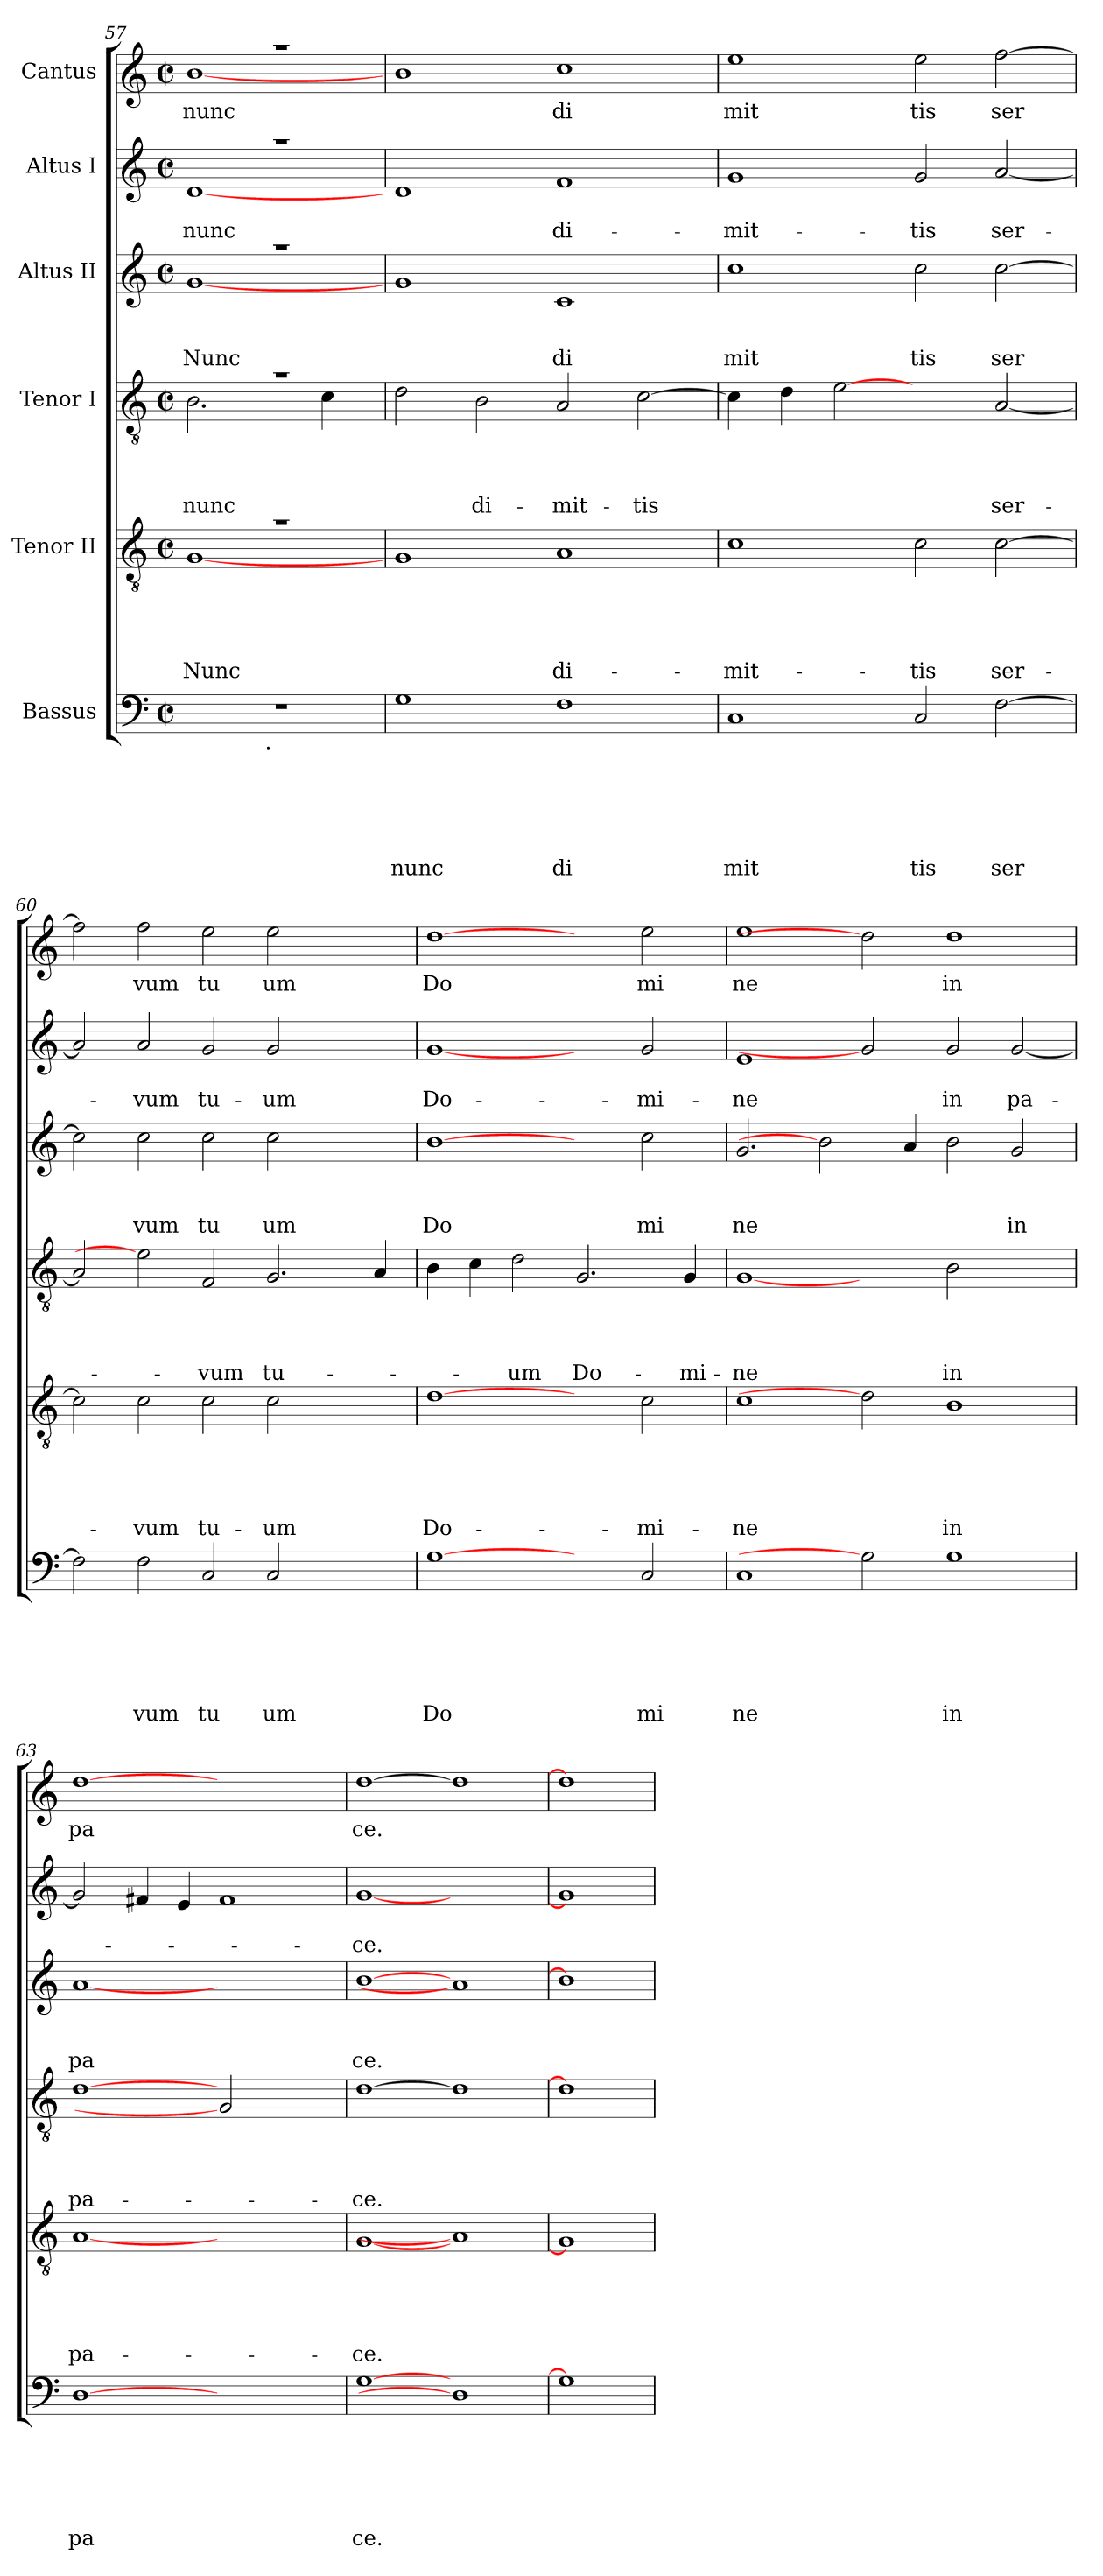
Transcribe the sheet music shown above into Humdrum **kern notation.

**kern	**text	**text	**text	**text	**text	**text	**kern	**text	**text	**text	**text	**text	**kern	**text	**text	**text	**text	**kern	**text	**text	**text	**kern	**text	**text	**kern	**text
*part6	*part6	*part6	*part6	*part6	*part6	*part6	*part5	*part5	*part5	*part5	*part5	*part5	*part4	*part4	*part4	*part4	*part4	*part3	*part3	*part3	*part3	*part2	*part2	*part2	*part1	*part1
*staff6	*staff6	*staff6	*staff6	*staff6	*staff6	*staff6	*staff5	*staff5	*staff5	*staff5	*staff5	*staff5	*staff4	*staff4	*staff4	*staff4	*staff4	*staff3	*staff3	*staff3	*staff3	*staff2	*staff2	*staff2	*staff1	*staff1
*I"Bassus	*	*	*	*	*	*	*I"Tenor II	*	*	*	*	*	*I"Tenor I	*	*	*	*	*I"Altus II	*	*	*	*I"Altus I	*	*	*I"Cantus	*
*clefF4	*	*	*	*	*	*	*clefGv2	*	*	*	*	*	*clefGv2	*	*	*	*	*clefG2	*	*	*	*clefG2	*	*	*clefG2	*
*k[]	*	*	*	*	*	*	*k[]	*	*	*	*	*	*k[]	*	*	*	*	*k[]	*	*	*	*k[]	*	*	*k[]	*
*C:	*	*	*	*	*	*	*C:	*	*	*	*	*	*C:	*	*	*	*	*C:	*	*	*	*C:	*	*	*C:	*
*M2/2	*	*	*	*	*	*	*M2/2	*	*	*	*	*	*M2/2	*	*	*	*	*M2/2	*	*	*	*M2/2	*	*	*M2/2	*
*met(c|)	*	*	*	*	*	*	*met(c|)	*	*	*	*	*	*met(c|)	*	*	*	*	*met(c|)	*	*	*	*met(c|)	*	*	*met(c|)	*
=57	=57	=57	=57	=57	=57	=57	=57	=57	=57	=57	=57	=57	=57	=57	=57	=57	=57	=57	=57	=57	=57	=57	=57	=57	=57	=57
*	*	*	*	*	*	*	*^	*	*	*	*	*	*	*	*	*	*	*	*	*	*	*	*	*	*	*
!	!	!	!	!	!	!	!	!	!	!	!	!	!LO:LY:b	!	!	!	!	!LO:LY:b	!	!	!	!LO:LY:b	!	!	!LO:LY:b	!	!LO:LY:b
*^	*	*	*	*	*	*	*	*	*	*	*	*	*	*^	*	*	*	*	*^	*	*	*	*^	*	*	*^	*
1r	4...ryy	.	.	.	.	.	.	1ra	[<1G	.	.	.	.	Nunc	1ra	2.B\	.	.	.	nunc	1raa	[<1g	.	.	Nunc	1raa	[<1d	.	nunc	1raa	[<1b	nunc
!	!LO:TX:b:t=.	!	!	!	!	!	!	!	!	!	!	!	!	!	!	!	!	!	!	!	!	!	!	!	!	!	!	!	!	!	!	!
.	2ryy	.	.	.	.	.	.	.	.	.	.	.	.	.	.	.	.	.	.	.	.	.	.	.	.	.	.	.	.	.	.	.
.	.	.	.	.	.	.	.	.	.	.	.	.	.	.	.	4c\	.	.	.	.	.	.	.	.	.	.	.	.	.	.	.	.
.	32ryy	.	.	.	.	.	.	.	.	.	.	.	.	.	.	.	.	.	.	.	.	.	.	.	.	.	.	.	.	.	.	.
!!LO:LB:g=z
=58	=58	=58	=58	=58	=58	=58	=58	=58	=58	=58	=58	=58	=58	=58	=58	=58	=58	=58	=58	=58	=58	=58	=58	=58	=58	=58	=58	=58	=58	=58	=58	=58
!	!	!	!	!	!	!	!LO:LY:b	!	!	!	!	!	!	!	!	!	!	!	!	!	!	!	!	!	!	!	!	!	!	!	!	!
*v	*v	*	*	*	*	*	*	*	*	*	*	*	*	*	*v	*v	*	*	*	*	*v	*v	*	*	*	*v	*v	*	*	*v	*v	*
*	*	*	*	*	*	*	*v	*v	*	*	*	*	*	*	*	*	*	*	*	*	*	*	*	*	*	*	*
1G	.	.	.	.	.	nunc	1G	.	.	.	.	.	2d\	.	.	.	.	1g	.	.	.	1d	.	.	1b	.
!	!	!	!	!	!	!	!	!	!	!	!	!	!	!	!	!	!LO:LY:b	!	!	!	!	!	!	!	!	!
.	.	.	.	.	.	.	.	.	.	.	.	.	2B\	.	.	.	di-	.	.	.	.	.	.	.	.	.
!	!	!	!	!	!	!LO:LY:b	!	!	!	!	!	!LO:LY:b	!	!	!	!	!LO:LY:b	!	!	!	!LO:LY:b	!	!	!LO:LY:b	!	!LO:LY:b
1F	.	.	.	.	.	di	1A	.	.	.	.	di-	2A/	.	.	.	-mit-	1c	.	.	di	1f	.	di-	1cc	di
!	!	!	!	!	!	!	!	!	!	!	!	!	!	!	!	!	!LO:LY:b	!	!	!	!	!	!	!	!	!
.	.	.	.	.	.	.	.	.	.	.	.	.	[>2c\	.	.	.	-tis	.	.	.	.	.	.	.	.	.
=59	=59	=59	=59	=59	=59	=59	=59	=59	=59	=59	=59	=59	=59	=59	=59	=59	=59	=59	=59	=59	=59	=59	=59	=59	=59	=59
!	!	!	!	!	!	!LO:LY:b	!	!	!	!	!	!LO:LY:b	!	!	!	!	!	!	!	!	!LO:LY:b	!	!	!LO:LY:b	!	!LO:LY:b
1C	.	.	.	.	.	mit	1c	.	.	.	.	-mit-	4c\]	.	.	.	.	1cc	.	.	mit	1g	.	-mit-	1ee	mit
.	.	.	.	.	.	.	.	.	.	.	.	.	4d\	.	.	.	.	.	.	.	.	.	.	.	.	.
.	.	.	.	.	.	.	.	.	.	.	.	.	[2e	.	.	.	.	.	.	.	.	.	.	.	.	.
!	!	!	!	!	!	!LO:LY:b	!	!	!	!	!	!LO:LY:b	!	!	!	!	!	!	!	!	!LO:LY:b	!	!	!LO:LY:b	!	!LO:LY:b
2C/	.	.	.	.	.	tis	2c\	.	.	.	.	-tis	2ryy	.	.	.	.	2cc\	.	.	tis	2g/	.	-tis	2ee\	tis
!	!	!	!	!	!	!LO:LY:b	!	!	!	!	!	!LO:LY:b	!	!	!	!	!LO:LY:b	!	!	!	!LO:LY:b	!	!	!LO:LY:b	!	!LO:LY:b
[>2F\	.	.	.	.	.	ser	[>2c\	.	.	.	.	ser-	[<2A/	.	.	.	ser-	[>2cc\	.	.	ser	[<2a/	.	ser-	[>2ff\	ser
=60	=60	=60	=60	=60	=60	=60	=60	=60	=60	=60	=60	=60	=60	=60	=60	=60	=60	=60	=60	=60	=60	=60	=60	=60	=60	=60
2F\]	.	.	.	.	.	.	2c\]	.	.	.	.	.	2A/]	.	.	.	.	2cc\]	.	.	.	2a/]	.	.	2ff\]	.
!	!	!	!	!	!	!LO:LY:b	!	!	!	!	!	!LO:LY:b	!	!	!	!	!	!	!	!	!LO:LY:b	!	!	!LO:LY:b	!	!LO:LY:b
2F\	.	.	.	.	.	vum	2c\	.	.	.	.	-vum	2e]	.	.	.	.	2cc\	.	.	vum	2a/	.	-vum	2ff\	vum
!	!	!	!	!	!	!LO:LY:b	!	!	!	!	!	!LO:LY:b	!	!	!	!	!LO:LY:b	!	!	!	!LO:LY:b	!	!	!LO:LY:b	!	!LO:LY:b
2C/	.	.	.	.	.	tu	2c\	.	.	.	.	tu-	2F/	.	.	.	-vum	2cc\	.	.	tu	2g/	.	tu-	2ee\	tu
!	!	!	!	!	!	!LO:LY:b	!	!	!	!	!	!LO:LY:b	!	!	!	!	!LO:LY:b	!	!	!	!LO:LY:b	!	!	!LO:LY:b	!	!LO:LY:b
2C/	.	.	.	.	.	um	2c\	.	.	.	.	-um	2.G/	.	.	.	tu-	2cc\	.	.	um	2g/	.	-um	2ee\	um
2ryy	.	.	.	.	.	.	2ryy	.	.	.	.	.	.	.	.	.	.	2ryy	.	.	.	2ryy	.	.	2ryy	.
.	.	.	.	.	.	.	.	.	.	.	.	.	4A/	.	.	.	.	.	.	.	.	.	.	.	.	.
=61	=61	=61	=61	=61	=61	=61	=61	=61	=61	=61	=61	=61	=61	=61	=61	=61	=61	=61	=61	=61	=61	=61	=61	=61	=61	=61
!	!	!	!	!	!	!LO:LY:b	!	!	!	!	!	!LO:LY:b	!	!	!	!	!	!	!	!	!LO:LY:b	!	!	!LO:LY:b	!	!LO:LY:b
[1G	.	.	.	.	.	Do	[1d	.	.	.	.	Do-	4B\	.	.	.	.	[1b	.	.	Do	[1g	.	Do-	[1dd	Do
.	.	.	.	.	.	.	.	.	.	.	.	.	4c\	.	.	.	.	.	.	.	.	.	.	.	.	.
!	!	!	!	!	!	!	!	!	!	!	!	!	!	!	!	!	!LO:LY:b	!	!	!	!	!	!	!	!	!
.	.	.	.	.	.	.	.	.	.	.	.	.	2d\	.	.	.	-um	.	.	.	.	.	.	.	.	.
!	!	!	!	!	!	!	!	!	!	!	!	!	!	!	!	!	!LO:LY:b	!	!	!	!	!	!	!	!	!
2ryy	.	.	.	.	.	.	2ryy	.	.	.	.	.	2.G/	.	.	.	Do-	2ryy	.	.	.	2ryy	.	.	2ryy	.
!	!	!	!	!	!	!LO:LY:b	!	!	!	!	!	!LO:LY:b	!	!	!	!	!	!	!	!	!LO:LY:b	!	!	!LO:LY:b	!	!LO:LY:b
2C/	.	.	.	.	.	mi	2c\	.	.	.	.	-mi-	.	.	.	.	.	2cc\	.	.	mi	2g/	.	-mi-	2ee\	mi
!	!	!	!	!	!	!	!	!	!	!	!	!	!	!	!	!	!LO:LY:b	!	!	!	!	!	!	!	!	!
.	.	.	.	.	.	.	.	.	.	.	.	.	4G/	.	.	.	-mi-	.	.	.	.	.	.	.	.	.
=62	=62	=62	=62	=62	=62	=62	=62	=62	=62	=62	=62	=62	=62	=62	=62	=62	=62	=62	=62	=62	=62	=62	=62	=62	=62	=62
!	!	!	!	!	!	!LO:LY:b	!	!	!	!	!	!LO:LY:b	!	!	!	!	!LO:LY:b	!	!	!	!LO:LY:b	!	!	!LO:LY:b	!	!LO:LY:b
1C	.	.	.	.	.	ne	1c	.	.	.	.	-ne	[1G	.	.	.	-ne	2.g/	.	.	ne	1e	.	-ne	1ee	ne
.	.	.	.	.	.	.	.	.	.	.	.	.	.	.	.	.	.	2b]	.	.	.	.	.	.	.	.
2G]	.	.	.	.	.	.	2d]	.	.	.	.	.	2ryy	.	.	.	.	.	.	.	.	2g]	.	.	2dd]	.
.	.	.	.	.	.	.	.	.	.	.	.	.	.	.	.	.	.	4a/	.	.	.	.	.	.	.	.
!	!	!	!	!	!	!LO:LY:b	!	!	!	!	!	!LO:LY:b	!	!	!	!	!LO:LY:b	!	!	!	!	!	!	!LO:LY:b	!	!LO:LY:b
1G	.	.	.	.	.	in	1B	.	.	.	.	in	2B\	.	.	.	in	2b\	.	.	.	2g/	.	in	1dd	in
!	!	!	!	!	!	!	!	!	!	!	!	!	!	!	!	!	!	!	!	!	!LO:LY:b	!	!	!LO:LY:b	!	!
.	.	.	.	.	.	.	.	.	.	.	.	.	2ryy	.	.	.	.	2g/	.	.	in	[<2g/	.	pa-	.	.
=63	=63	=63	=63	=63	=63	=63	=63	=63	=63	=63	=63	=63	=63	=63	=63	=63	=63	=63	=63	=63	=63	=63	=63	=63	=63	=63
!	!	!	!	!	!	!LO:LY:b	!	!	!	!	!	!LO:LY:b	!	!	!	!	!LO:LY:b	!	!	!	!LO:LY:b	!	!	!	!	!LO:LY:b
[1D	.	.	.	.	.	pa	[1A	.	.	.	.	pa-	[1d	.	.	.	pa-	[1a	.	.	pa	2g/]	.	.	[1dd	pa
.	.	.	.	.	.	.	.	.	.	.	.	.	.	.	.	.	.	.	.	.	.	4f#X/	.	.	.	.
.	.	.	.	.	.	.	.	.	.	.	.	.	.	.	.	.	.	.	.	.	.	4e/	.	.	.	.
1ryy	.	.	.	.	.	.	1ryy	.	.	.	.	.	2G]	.	.	.	.	1ryy	.	.	.	1f#	.	.	1ryy	.
.	.	.	.	.	.	.	.	.	.	.	.	.	2ryy	.	.	.	.	.	.	.	.	.	.	.	.	.
=64	=64	=64	=64	=64	=64	=64	=64	=64	=64	=64	=64	=64	=64	=64	=64	=64	=64	=64	=64	=64	=64	=64	=64	=64	=64	=64
!	!	!	!	!	!	!LO:LY:b	!	!	!	!	!	!LO:LY:b	!	!	!	!	!LO:LY:b	!	!	!	!LO:LY:b	!	!	!LO:LY:b	!	!LO:LY:b
[1G	.	.	.	.	.	ce.	[1G	.	.	.	.	-ce.	[1d	.	.	.	-ce.	[1b	.	.	ce.	[1g	.	-ce.	[1dd	ce.
1D]	.	.	.	.	.	.	1A]	.	.	.	.	.	1d]	.	.	.	.	1a]	.	.	.	1ryy	.	.	1dd]	.
=65!	=65!	=65!	=65!	=65!	=65!	=65!	=65!	=65!	=65!	=65!	=65!	=65!	=65!	=65!	=65!	=65!	=65!	=65!	=65!	=65!	=65!	=65!	=65!	=65!	=65!	=65!
1G]	.	.	.	.	.	.	1G]	.	.	.	.	.	1d]	.	.	.	.	1b]	.	.	.	1g]	.	.	1dd]	.
=	=	=	=	=	=	=	=	=	=	=	=	=	=	=	=	=	=	=	=	=	=	=	=	=	=	=
*-	*-	*-	*-	*-	*-	*-	*-	*-	*-	*-	*-	*-	*-	*-	*-	*-	*-	*-	*-	*-	*-	*-	*-	*-	*-	*-
